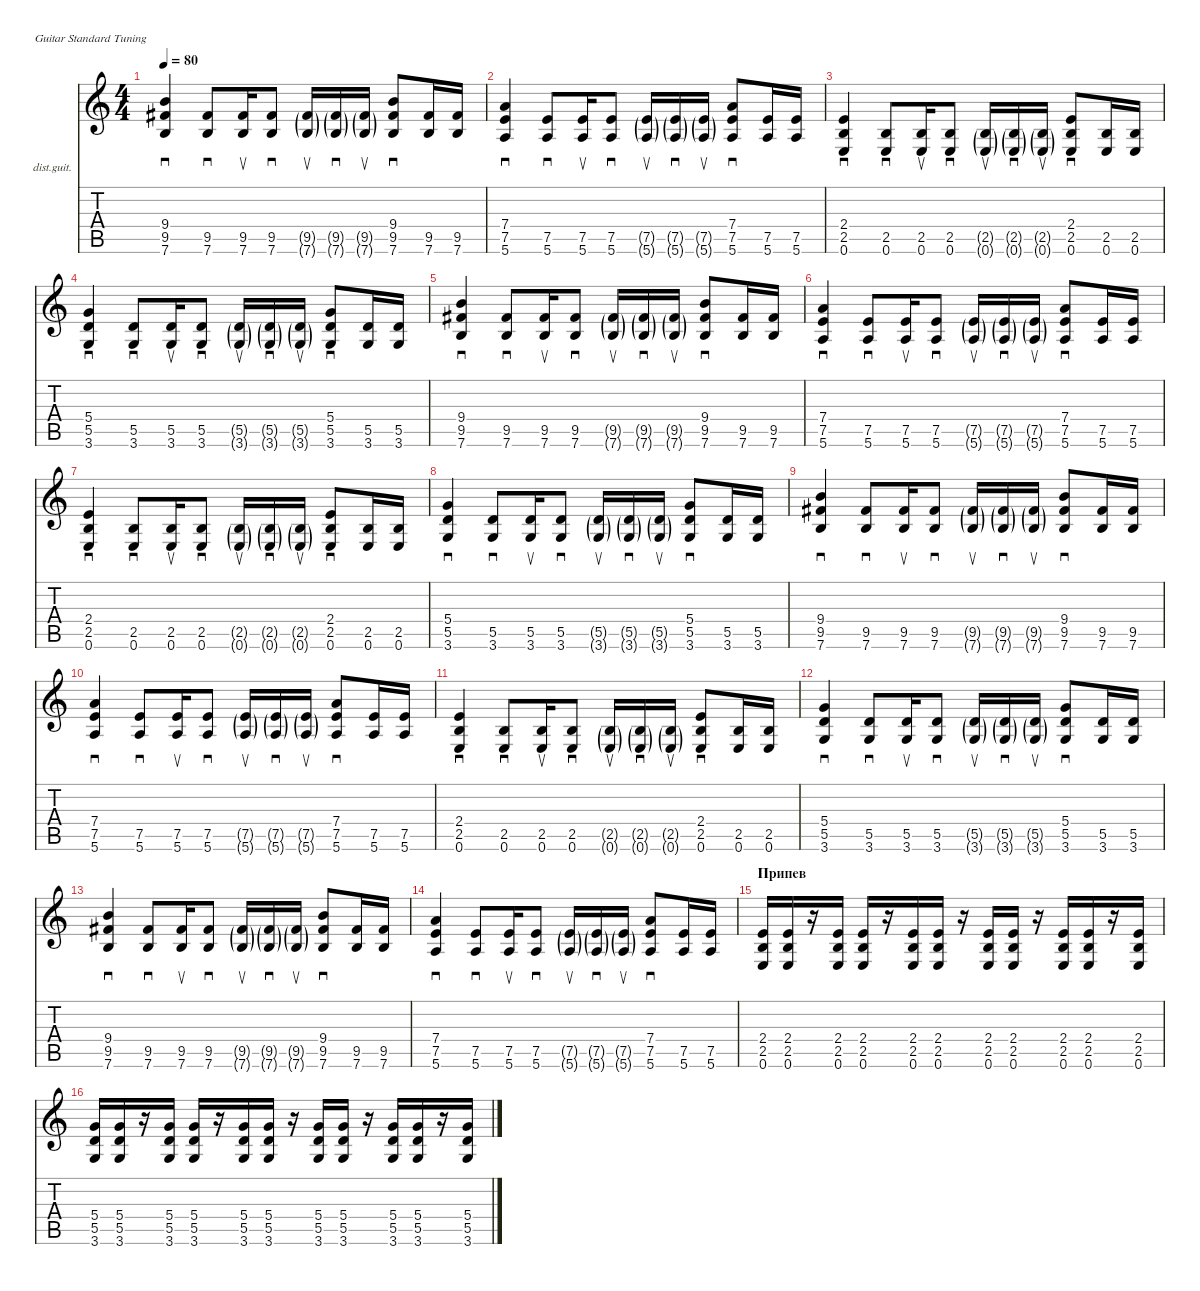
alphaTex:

\defaultSystemsLayout 4
\hideDynamics
\bracketExtendMode nobrackets
\firstSystemTrackNameOrientation horizontal
\otherSystemsTrackNameOrientation horizontal
\track ("Distortion Guitar" "dist.guit.") {instrument distortionguitar}
\staff {score tabs}
\tuning (E4 B3 G3 D3 A2 E2)
\ts (4 4)
\tempo 80
\clef g2
\ks c
(7.6 9.5 9.4).4{sd dy p} (7.6 9.5).8{sd dy mp} (7.6 9.5).16{su} (7.6 9.5).8{sd} (7.6{g} 9.5{g}).16{su} (7.6{g} 9.5{g}).16{sd} (7.6{g} 9.5{g}).16{su} (7.6 9.5 9.4).8{sd} (7.6 9.5).16 (7.6 9.5).16 |
(5.6 7.5 7.4).4{sd dy p} (5.6 7.5).8{sd dy mp} (5.6 7.5).16{su} (5.6 7.5).8{sd} (5.6{g} 7.5{g}).16{su} (5.6{g} 7.5{g}).16{sd} (5.6{g} 7.5{g}).16{su} (5.6 7.5 7.4).8{sd} (5.6 7.5).16 (5.6 7.5).16 |
(0.6 2.5 2.4).4{sd dy p} (0.6 2.5).8{sd dy mp} (0.6 2.5).16{su} (0.6 2.5).8{sd} (0.6{g} 2.5{g}).16{su} (0.6{g} 2.5{g}).16{sd} (0.6{g} 2.5{g}).16{su} (0.6 2.5 2.4).8{sd} (0.6 2.5).16 (0.6 2.5).16 |
(3.6 5.5 5.4).4{sd dy p} (3.6 5.5).8{sd dy mp} (3.6 5.5).16{su} (3.6 5.5).8{sd} (3.6{g} 5.5{g}).16{su} (3.6{g} 5.5{g}).16{sd} (3.6{g} 5.5{g}).16{su} (3.6 5.5 5.4).8{sd} (3.6 5.5).16 (3.6 5.5).16 |
(7.6 9.5 9.4).4{sd dy p} (7.6 9.5).8{sd dy mp} (7.6 9.5).16{su} (7.6 9.5).8{sd} (7.6{g} 9.5{g}).16{su} (7.6{g} 9.5{g}).16{sd} (7.6{g} 9.5{g}).16{su} (7.6 9.5 9.4).8{sd} (7.6 9.5).16 (7.6 9.5).16 |
(5.6 7.5 7.4).4{sd dy p} (5.6 7.5).8{sd dy mp} (5.6 7.5).16{su} (5.6 7.5).8{sd} (5.6{g} 7.5{g}).16{su} (5.6{g} 7.5{g}).16{sd} (5.6{g} 7.5{g}).16{su} (5.6 7.5 7.4).8{sd} (5.6 7.5).16 (5.6 7.5).16 |
(0.6 2.5 2.4).4{sd dy p} (0.6 2.5).8{sd dy mp} (0.6 2.5).16{su} (0.6 2.5).8{sd} (0.6{g} 2.5{g}).16{su} (0.6{g} 2.5{g}).16{sd} (0.6{g} 2.5{g}).16{su} (0.6 2.5 2.4).8{sd} (0.6 2.5).16 (0.6 2.5).16 |
(3.6 5.5 5.4).4{sd dy p} (3.6 5.5).8{sd dy mp} (3.6 5.5).16{su} (3.6 5.5).8{sd} (3.6{g} 5.5{g}).16{su} (3.6{g} 5.5{g}).16{sd} (3.6{g} 5.5{g}).16{su} (3.6 5.5 5.4).8{sd} (3.6 5.5).16 (3.6 5.5).16 |
(7.6 9.5 9.4).4{sd dy p} (7.6 9.5).8{sd dy mp} (7.6 9.5).16{su} (7.6 9.5).8{sd} (7.6{g} 9.5{g}).16{su} (7.6{g} 9.5{g}).16{sd} (7.6{g} 9.5{g}).16{su} (7.6 9.5 9.4).8{sd} (7.6 9.5).16 (7.6 9.5).16 |
(5.6 7.5 7.4).4{sd dy p} (5.6 7.5).8{sd dy mp} (5.6 7.5).16{su} (5.6 7.5).8{sd} (5.6{g} 7.5{g}).16{su} (5.6{g} 7.5{g}).16{sd} (5.6{g} 7.5{g}).16{su} (5.6 7.5 7.4).8{sd} (5.6 7.5).16 (5.6 7.5).16 |
(0.6 2.5 2.4).4{sd dy p} (0.6 2.5).8{sd dy mp} (0.6 2.5).16{su} (0.6 2.5).8{sd} (0.6{g} 2.5{g}).16{su} (0.6{g} 2.5{g}).16{sd} (0.6{g} 2.5{g}).16{su} (0.6 2.5 2.4).8{sd} (0.6 2.5).16 (0.6 2.5).16 |
(3.6 5.5 5.4).4{sd dy p} (3.6 5.5).8{sd dy mp} (3.6 5.5).16{su} (3.6 5.5).8{sd} (3.6{g} 5.5{g}).16{su} (3.6{g} 5.5{g}).16{sd} (3.6{g} 5.5{g}).16{su} (3.6 5.5 5.4).8{sd} (3.6 5.5).16 (3.6 5.5).16 |
(7.6 9.5 9.4).4{sd dy p} (7.6 9.5).8{sd dy mp} (7.6 9.5).16{su} (7.6 9.5).8{sd} (7.6{g} 9.5{g}).16{su} (7.6{g} 9.5{g}).16{sd} (7.6{g} 9.5{g}).16{su} (7.6 9.5 9.4).8{sd} (7.6 9.5).16 (7.6 9.5).16 |
(5.6 7.5 7.4).4{sd dy p} (5.6 7.5).8{sd dy mp} (5.6 7.5).16{su} (5.6 7.5).8{sd} (5.6{g} 7.5{g}).16{su} (5.6{g} 7.5{g}).16{sd} (5.6{g} 7.5{g}).16{su} (5.6 7.5 7.4).8{sd} (5.6 7.5).16 (5.6 7.5).16 |
\section ("" "Припев")
(0.6 2.5 2.4).16{dy mf} (0.6 2.5 2.4).16 r.16 (0.6 2.5 2.4).16 (0.6 2.5 2.4).16 r.16 (0.6 2.5 2.4).16 (0.6 2.5 2.4).16 r.16 (0.6 2.5 2.4).16 (0.6 2.5 2.4).16 r.16 (0.6 2.5 2.4).16 (0.6 2.5 2.4).16 r.16 (0.6 2.5 2.4).16 |
(3.6 5.5 5.4).16 (3.6 5.5 5.4).16 r.16 (3.6 5.5 5.4).16 (3.6 5.5 5.4).16 r.16 (3.6 5.5 5.4).16 (3.6 5.5 5.4).16 r.16 (3.6 5.5 5.4).16 (3.6 5.5 5.4).16 r.16 (3.6 5.5 5.4).16 (3.6 5.5 5.4).16 r.16 (5.4 5.5 3.6).16
